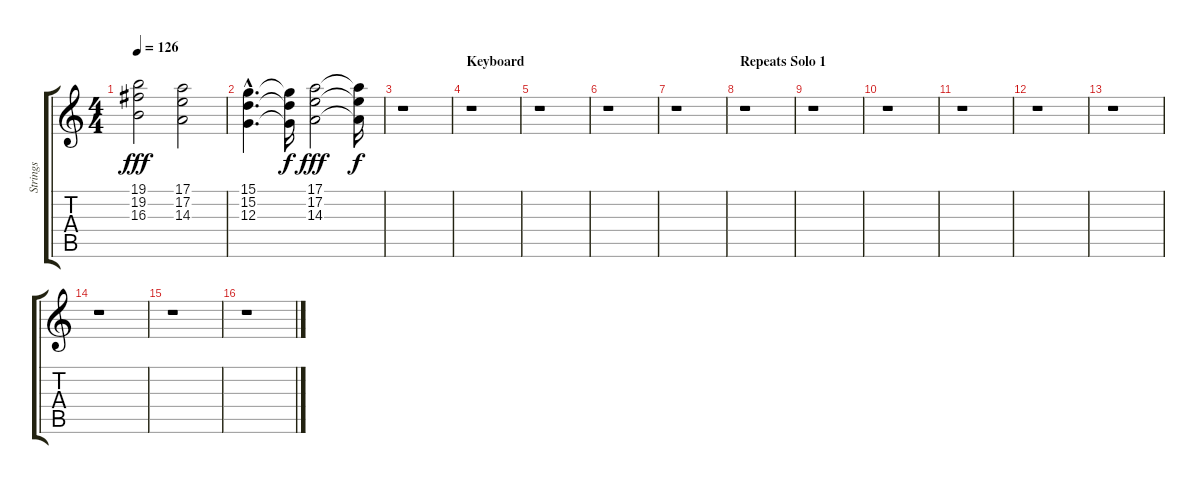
\track ("Strings" "Strings") {instrument synthstrings1}
\staff {score tabs}
\tuning (E4 B3 G3 D3 A2 E2) {hide}
\ts (4 4)
\tempo 126
\clef g2
\ks c
(19.1 19.2 16.3).2{dy fff} (17.1 17.2 14.3).2 |
(15.1{hac} 15.2{hac} 12.3{hac}).4{d} (15.1{t} 15.2{t} 12.3{t}).16{dy f} (17.1 17.2 14.3).2{dy fff} (17.1{t} 17.2{t} 14.3{t}).16{dy f} |
r.1 |
\section ("" "Keyboard")
r.1 |
r.1 |
r.1 |
r.1 |
\section ("" "Repeats Solo 1")
r.1 |
r.1 |
r.1 |
r.1 |
r.1 |
r.1 |
r.1 |
r.1 |
r.1
